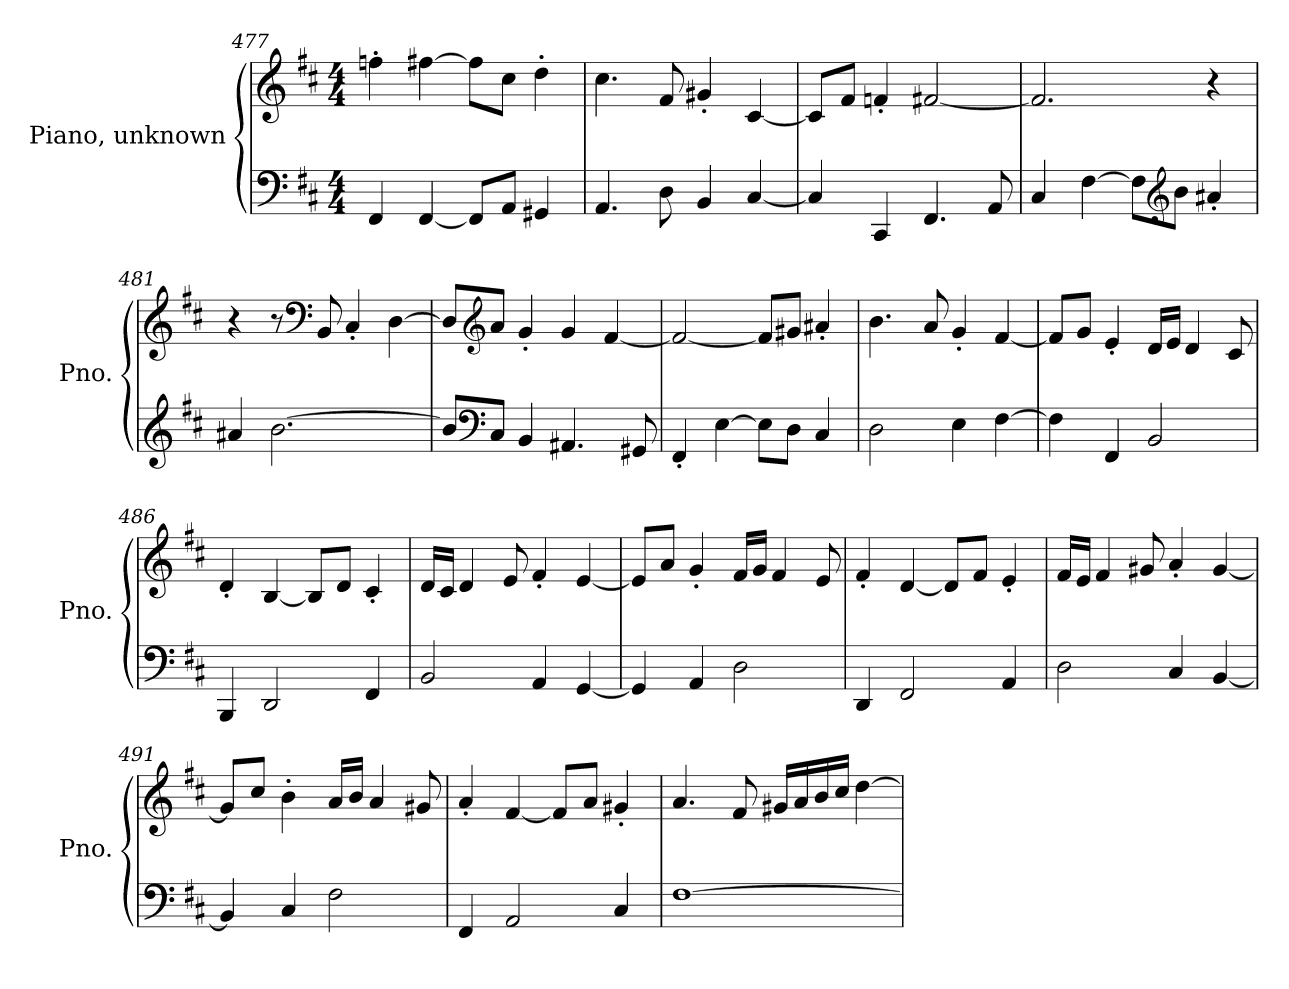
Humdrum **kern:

**kern	**kern
*part1	*part1
*staff2	*staff1
*I"Piano, unknown	*
*I'Pno.	*
!!LO:LB:g=z
*clefF4	*clefG2
*k[f#c#]	*k[f#c#]
*M4/4	*M4/4
=477	=477
4FF#/	4ffn'\
[4FF#/	[4ff#X\
8FF#/L]	8ff#\L]
8AA/J	8cc#\J
4GG#X/	4dd'\
=478	=478
4.AA/	4.cc#\
8D\	8f#/
4BB/	4g#X'/
[4C#/	[4c#/
=479	=479
4C#/]	8c#/L]
.	8f#/J
4CC#/	4fn'/
4.FF#/	[2f#X/
8AA/	.
=480	=480
4C#/	2.f#/]
[4F#\	.
8F#\L]	.
*clefG2	*
8b\J	.
4a#X'/	4r
=481	=481
4a#X/	4r
[2.b\	8r
*	*clefF4
.	8BB/
.	4C#'/
.	[4D\
!!LO:PB:g=z
=482	=482
8b/L]	8D/L]
*clefF4	*clefG2
8C#/J	8a/J
4BB/	4g'/
4.AA#X/	4g/
.	[4f#/
8GG#X/	.
=483	=483
4FF#'/	2f#/_
[4E\	.
8E\L]	8f#/L]
8D\J	8g#X/J
4C#/	4a#X'/
=484	=484
2D\	4.b\
.	8a/
4E\	4g'/
[4F#\	[4f#/
=485	=485
4F#\]	8f#/L]
.	8g/J
4FF#/	4e'/
2BB/	16d/LL
.	16e/JJ
.	4d/
.	8c#/
=486	=486
4BBB/	4d'/
2DD/	[4B/
.	8B/L]
.	8d/J
4FF#/	4c#'/
!!LO:LB:g=z
=487	=487
2BB/	16d/LL
.	16c#/JJ
.	4d/
.	8e/
4AA/	4f#'/
[4GG/	[4e/
=488	=488
4GG/]	8e/L]
.	8a/J
4AA/	4g'/
2D\	16f#/LL
.	16g/JJ
.	4f#/
.	8e/
=489	=489
4DD/	4f#'/
2FF#/	[4d/
.	8d/L]
.	8f#/J
4AA/	4e'/
=490	=490
2D\	16f#/LL
.	16e/JJ
.	4f#/
.	8g#X/
4C#/	4a'/
[4BB/	[4g#/
=491	=491
4BB/]	8g#/L]
.	8cc#/J
4C#/	4b'\
2F#\	16a/LL
.	16b/JJ
.	4a/
.	8g#X/
!!LO:LB:g=z
=492	=492
4FF#/	4a'/
2AA/	[4f#/
.	8f#/L]
.	8a/J
4C#/	4g#X'/
=493	=493
[1F#	4.a/
.	8f#/
.	16g#X/LL
.	16a/
.	16b/
.	16cc#/JJ
.	[4dd\
=	=
*-	*-
